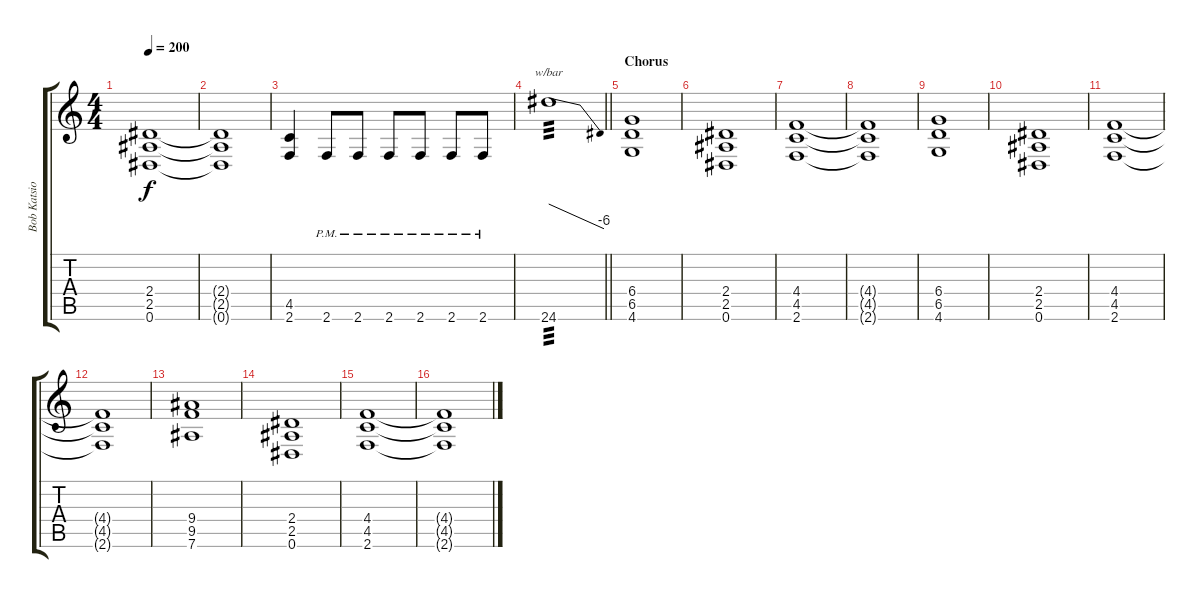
\track ("Bob Katsionis - Rhythm" "Bob Katsio") {instrument distortionguitar}
\staff {score tabs}
\tuning (Eb4 Bb3 Gb3 Db3 Ab2 Eb2) {hide}
\ts (4 4)
\tempo 200
\clef g2
\ks c
(2.4 2.5 0.6).1{dy f} |
(2.4{t} 2.5{t} 0.6{t}).1 |
(4.5 2.6).4 2.6{pm}.8 2.6{pm}.8 2.6{pm}.8 2.6{pm}.8 2.6{pm}.8 2.6{pm}.8 |
\barLineRight lightlight
24.6.1{tbe (dive default 0 0 60 -24) tp 3} |
\section ("" "Chorus")
(6.4 6.5 4.6).1 |
(2.4 2.5 0.6).1 |
(4.4 4.5 2.6).1 |
(4.4{t} 4.5{t} 2.6{t}).1 |
(6.4 6.5 4.6).1 |
(2.4 2.5 0.6).1 |
(4.4 4.5 2.6).1 |
(4.4{t} 4.5{t} 2.6{t}).1 |
(9.4 9.5 7.6).1 |
(2.4 2.5 0.6).1 |
(4.4 4.5 2.6).1 |
(4.4{t} 4.5{t} 2.6{t}).1
